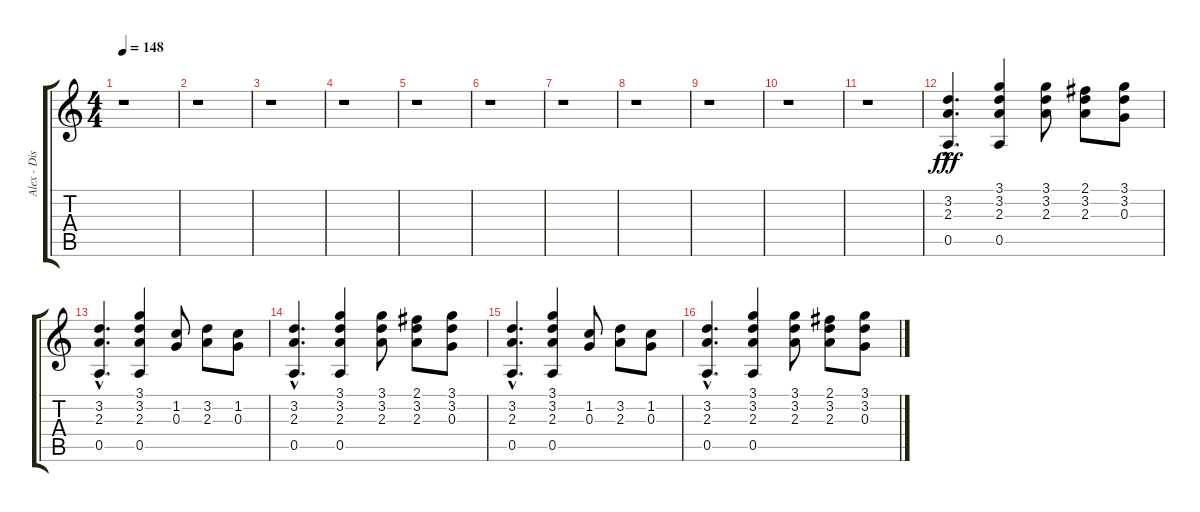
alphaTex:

\track ("Alex - Distorção" "Alex - Dis") {instrument distortionguitar}
\staff {score tabs}
\tuning (E4 B3 G3 D3 A2 E2) {hide}
\ts (4 4)
\tempo 148
\clef g2
\ks c
r.1{dy fff} |
r.1 |
r.1 |
r.1 |
r.1 |
r.1 |
r.1 |
r.1 |
r.1 |
r.1 |
r.1 |
(3.2{hac} 2.3{hac} 0.5{hac}).4{d volume 11} (3.1 3.2 2.3 0.5).4 (3.1 3.2 2.3).8 (2.1 3.2 2.3).8 (3.1 3.2 0.3).8 |
(3.2{hac} 2.3{hac} 0.5{hac}).4{d} (3.1 3.2 2.3 0.5).4 (1.2 0.3).8 (3.2 2.3).8 (1.2 0.3).8 |
(3.2{hac} 2.3{hac} 0.5{hac}).4{d} (3.1 3.2 2.3 0.5).4 (3.1 3.2 2.3).8 (2.1 3.2 2.3).8 (3.1 3.2 0.3).8 |
(3.2{hac} 2.3{hac} 0.5{hac}).4{d volume 10} (3.1 3.2 2.3 0.5).4 (1.2 0.3).8 (3.2 2.3).8 (1.2 0.3).8 |
(3.2{hac} 2.3{hac} 0.5{hac}).4{d volume 10} (3.1 3.2 2.3 0.5).4 (3.1 3.2 2.3).8 (2.1 3.2 2.3).8 (3.1 3.2 0.3).8
